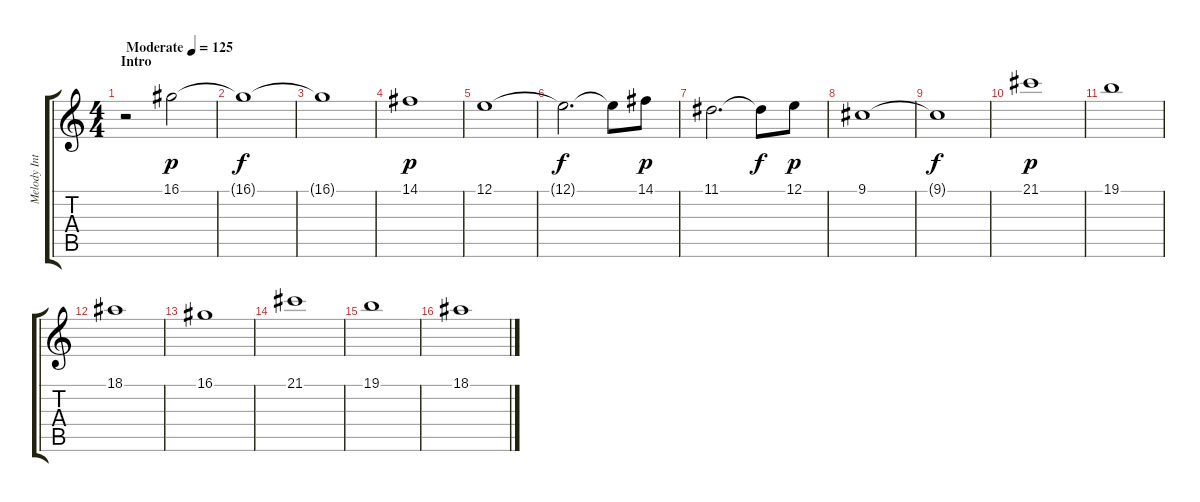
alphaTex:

\track ("Melody Intro" "Melody Int") {instrument clarinet}
\staff {score tabs}
\tuning (E4 B3 G3 D3 A2 E2) {hide}
\ts (4 4)
\section ("" "Intro")
\tempo (125 "Moderate")
\tempo 100
\tempo (125 "Moderate")
\clef g2
\ks c
r.2{dy p instrument clarinet} 16.1.2 |
16.1{t}.1{dy f} |
16.1{t}.1 |
14.1.1{dy p} |
12.1.1 |
12.1{t}.2{d dy f} 12.1{t}.8 14.1.8{dy p} |
11.1.2{d} 11.1{t}.8{dy f} 12.1.8{dy p} |
9.1.1 |
9.1{t}.1{dy f} |
21.1.1{dy p} |
19.1.1 |
18.1.1 |
16.1.1 |
21.1.1 |
19.1.1 |
18.1.1
